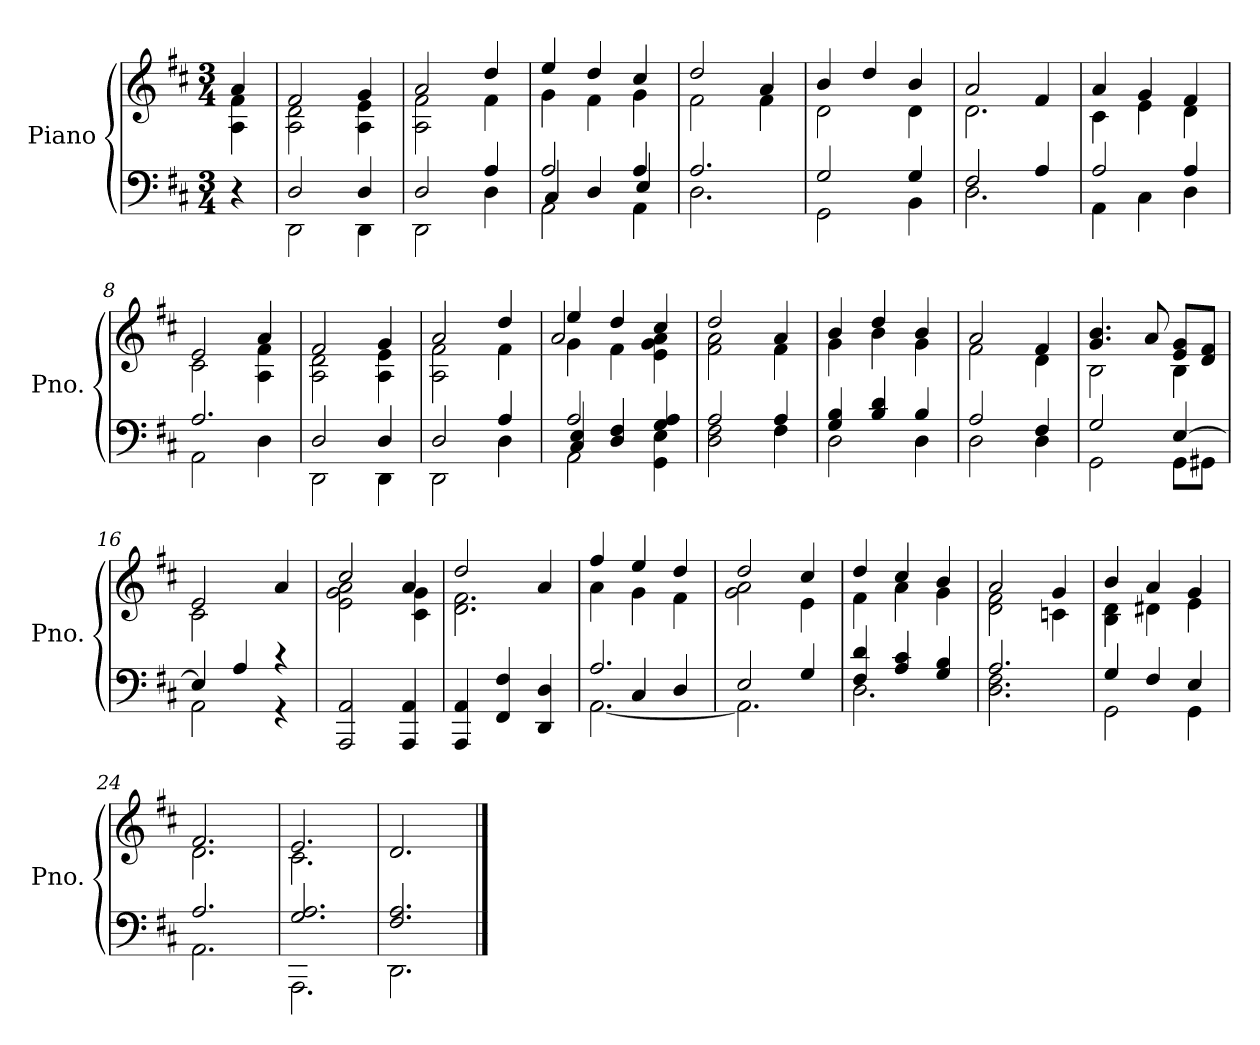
**kern	**kern
*part1	*part1
*staff2	*staff1
*I"Piano	*
*I'Pno.	*
*clefF4	*clefG2
*k[f#c#]	*k[f#c#]
*M3/4	*M3/4
*MM80	*MM80
=	=
*	*^
4r	4a/	4A\ 4f#\
=1	=1	=1
*^	*	*
2D/	2DD\	2f#/	2A\ 2d\
4D/	4DD\	4g/	4A\ 4e\
=2	=2	=2	=2
2D/	2DD\	2a/	2A\ 2f#\
4A/	4D\	4dd/	4f#\
=3	=3	=3	=3
*	*^	*	*
2A/	2AA\	4C#/	4ee/	4g\
.	.	4D/	4dd/	4f#\
4A/	4AA\	4E/	4cc#/	4g\
*	*v	*v	*	*
=4	=4	=4	=4
2.A/	2.D\	2dd/	2f#\
.	.	4a/	4f#\
=5	=5	=5	=5
2G/	2GG\	4b/	2d\
.	.	4dd/	.
4G/	4BB\	4b/	4d\
=6	=6	=6	=6
2F#/	2.D\	2a/	2.d\
4A/	.	4f#/	.
=7	=7	=7	=7
2A/	4AA\	4a/	4c#\
.	4C#\	4g/	4e\
4A/	4D\	4f#/	4d\
=8	=8	=8	=8
2.A/	2AA\	2e/	2c#\
.	4D\	4a/	4A\ 4f#\
=9	=9	=9	=9
2D/	2DD\	2f#/	2A\ 2d\
4D/	4DD\	4g/	4A\ 4e\
=10	=10	=10	=10
2D/	2DD\	2a/	2A\ 2f#\
4A/	4D\	4dd/	4f#\
=11	=11	=11	=11
*	*^	*	*^
2A/	2AA\	4C#/ 4E/	4ee/	4g\	2a/
.	.	4D/ 4F#/	4dd/	4f#\	.
4G/ 4A/	4GG\ 4E\	4ryy	4cc#/	4e\ 4g\ 4a\	4ryy
*	*v	*v	*	*	*
*	*	*	*v	*v
=12	=12	=12	=12
2A/	2D\ 2F#\	2dd/	2f#\ 2a\
4A/	4F#\	4a/	4f#\
!!LO:LB:g=z	!!
=13	=13	=13	=13
4G/ 4B/	2D\	4b/	4g\
4B/ 4d/	.	4dd/	4b\
4B/	4D\	4b/	4g\
=14	=14	=14	=14
2A/	2D\	2a/	2f#\
4F#/	4D\	4f#/	4d\
=15	=15	=15	=15
2G/	2GG\	4.g/ 4.b/	2B\
.	.	8a/	.
[4E/	8GG\L	8e/ 8g/L	4B\
.	8GG#X\J	8d/ 8f#/J	.
=16	=16	=16	=16
4E/]	2AA\	2e/	2c#\
4A/	.	.	.
4r	4r	4a/	4ryy
*v	*v	*	*
=17	=17	=17
2AAA/ 2AA/	2cc#/	2e\ 2g\ 2a\
4AAA/ 4AA/	4a/	4c#\ 4g\
=18	=18	=18
4AAA/ 4AA/	2dd/	2.d\ 2.f#\
4FF#/ 4F#/	.	.
4DD/ 4D/	4a/	.
=19	=19	=19
*^	*	*
*	*^	*	*
2.A/	[2.AA\	4ryy	4ff#/	4a\
.	.	4C#/	4ee/	4g\
.	.	4D/	4dd/	4f#\
*	*v	*v	*	*
=20	=20	=20	=20
2E/	2.AA\]	2dd/	2g\ 2a\
4G/	.	4cc#/	4e\
=21	=21	=21	=21
4F#/ 4d/	2.D\	4dd/	4f#\
4A/ 4c#/	.	4cc#/	4a\
4G/ 4B/	.	4b/	4g\
=22	=22	=22	=22
2.A/	2.D\ 2.F#\	2a/	2d\ 2f#\
.	.	4g/	4cn\
!!LO:LB:g=z	!!
=23	=23	=23	=23
4G/	2GG\	4b/	4B\ 4d\
4F#/	.	4a/	4d#X\
4E/	4GG\	4g/	4e\
=24	=24	=24	=24
2.A/	2.AA\	2.f#/	2.d\
=25	=25	=25	=25
2.G/ 2.A/	2.AAA\	2.e/	2.c#\
*	*	*v	*v
=26	=26	=26
2.F#/ 2.A/	2.DD\	2.d/
*v	*v	*
==	==
*-	*-
